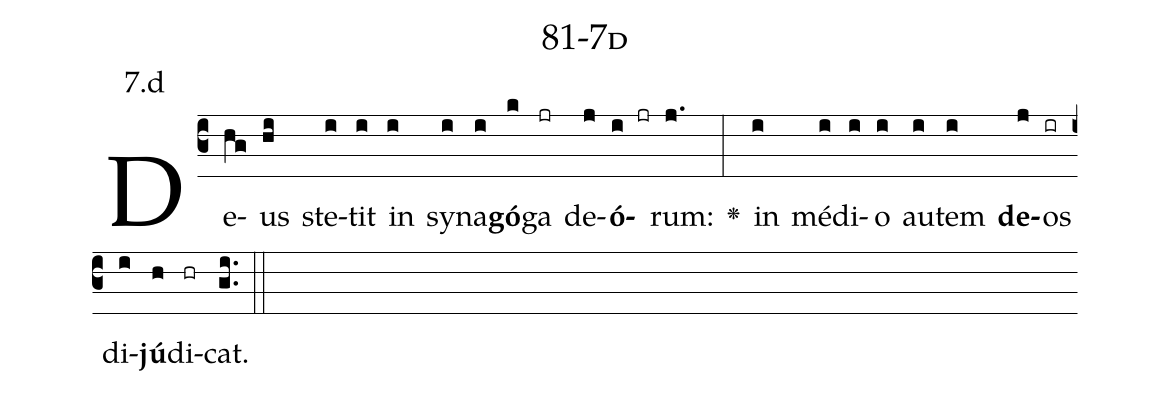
name: 81-7d;
annotation: 7.d;
%%
(c3)De(hg)us(hi) ste(i)tit(i) in(i) sy(i)na(i)<b>gó</b>(k)ga(jr) de(j)<b>ó</b>(i jr)rum:(j.) <v>\greheightstar</v>(:) in(i) mé(i)di(i)o(i) au(i)tem(i) <b>de</b>(j)os(ir) di(i)<b>jú</b>(h)di(hr)cat.(gi..) (::)


%E(i) u(i) o(j) u(i) a(h) e.(gi..) (::)
